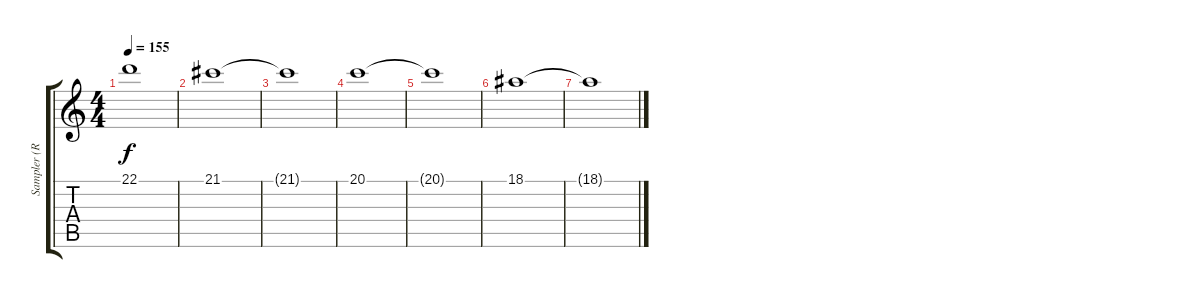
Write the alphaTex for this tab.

\track ("Sampler (Roland V-Synth)" "Sampler (R") {instrument whistle}
\staff {score tabs}
\tuning (E4 B3 G3 D3 A2 E2) {hide}
\ts (4 4)
\tempo 155
\clef g2
\ks c
22.1{t}.1{dy f} |
21.1.1 |
21.1{t}.1 |
20.1.1 |
20.1{t}.1 |
18.1.1 |
18.1{t}.1
